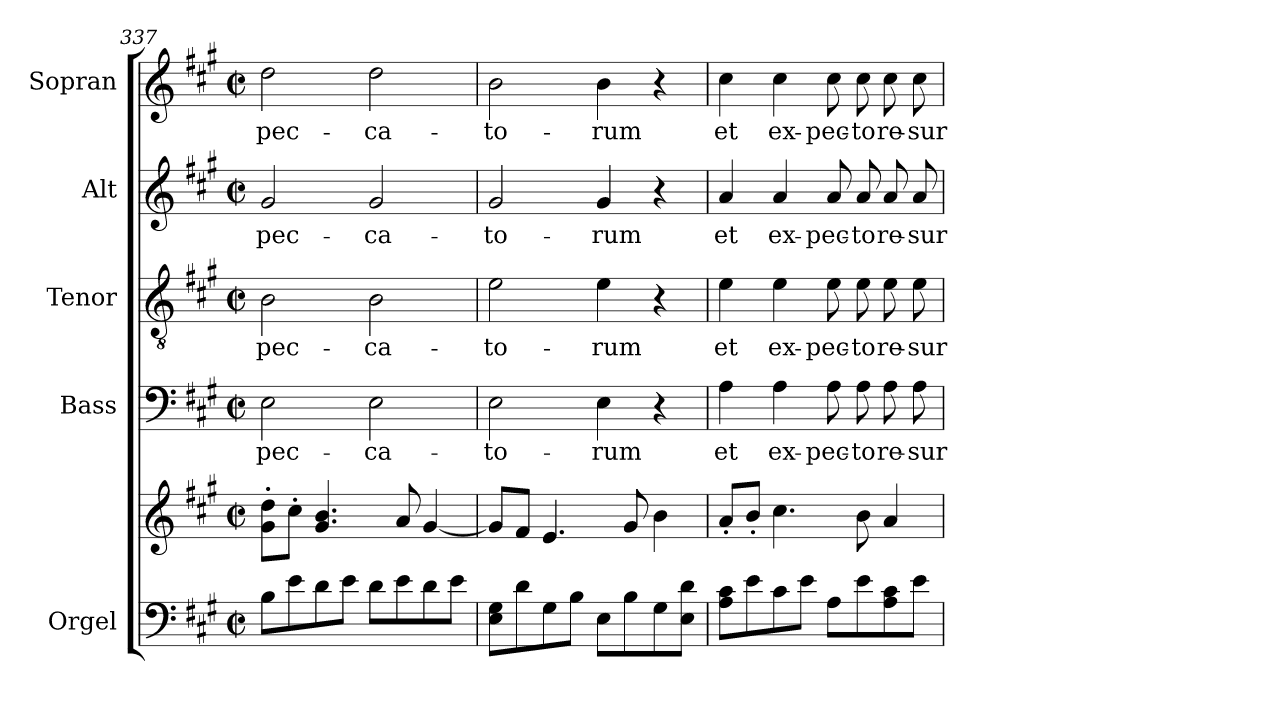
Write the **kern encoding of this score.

**kern	**kern	**kern	**text	**kern	**text	**kern	**text	**kern	**text
*part5	*part5	*part4	*part4	*part3	*part3	*part2	*part2	*part1	*part1
*staff6	*staff5	*staff4	*staff4	*staff3	*staff3	*staff2	*staff2	*staff1	*staff1
*I"Orgel	*	*I"Bass	*	*I"Tenor	*	*I"Alt	*	*I"Sopran	*
*I'Org.	*	*I'B.	*	*I'T.	*	*I'A.	*	*I'S.	*
!!LO:LB:g=z
*clefF4	*clefG2	*clefF4	*	*clefGv2	*	*clefG2	*	*clefG2	*
*k[f#c#g#]	*k[f#c#g#]	*k[f#c#g#]	*	*k[f#c#g#]	*	*k[f#c#g#]	*	*k[f#c#g#]	*
*A:	*A:	*A:	*	*A:	*	*A:	*	*A:	*
*M2/2	*M2/2	*M2/2	*	*M2/2	*	*M2/2	*	*M2/2	*
*met(c|)	*met(c|)	*met(c|)	*	*met(c|)	*	*met(c|)	*	*met(c|)	*
=337	=337	=337	=337	=337	=337	=337	=337	=337	=337
!	!	!	!LO:LY:b	!	!LO:LY:b	!	!LO:LY:b	!	!LO:LY:b
8B\L	8g#\'> 8dd\'>L	2E\	pec-	2B\	pec-	2g#/	pec-	2dd\	pec-
8e\	8cc#'>\J	.	.	.	.	.	.	.	.
8d\	4.g#/ 4.b/	.	.	.	.	.	.	.	.
8e\J	.	.	.	.	.	.	.	.	.
!	!	!	!LO:LY:b	!	!LO:LY:b	!	!LO:LY:b	!	!LO:LY:b
8d\L	.	2E\	-ca-	2B\	-ca-	2g#/	-ca-	2dd\	-ca-
8e\	8a/	.	.	.	.	.	.	.	.
8d\	[4g#/	.	.	.	.	.	.	.	.
8e\J	.	.	.	.	.	.	.	.	.
=338	=338	=338	=338	=338	=338	=338	=338	=338	=338
!	!	!	!LO:LY:b	!	!LO:LY:b	!	!LO:LY:b	!	!LO:LY:b
8E\ 8G#\L	8g#/L]	2E\	-to-	2e\	-to-	2g#/	-to-	2b\	-to-
8d\	8f#/J	.	.	.	.	.	.	.	.
8G#\	4.e/	.	.	.	.	.	.	.	.
8B\J	.	.	.	.	.	.	.	.	.
!	!	!	!LO:LY:b	!	!LO:LY:b	!	!LO:LY:b	!	!LO:LY:b
8E\L	.	4E\	-rum	4e\	-rum	4g#/	-rum	4b\	-rum
8B\	8g#/	.	.	.	.	.	.	.	.
8G#\	4b\	4r	.	4r	.	4r	.	4r	.
8E\ 8d\J	.	.	.	.	.	.	.	.	.
=339	=339	=339	=339	=339	=339	=339	=339	=339	=339
!	!	!	!LO:LY:b	!	!LO:LY:b	!	!LO:LY:b	!	!LO:LY:b
8A\ 8c#\L	8a'</L	4A\	et	4e\	et	4a/	et	4cc#\	et
8e\	8b'</J	.	.	.	.	.	.	.	.
!	!	!	!LO:LY:b	!	!LO:LY:b	!	!LO:LY:b	!	!LO:LY:b
8c#\	4.cc#\	4A\	ex-	4e\	ex-	4a/	ex-	4cc#\	ex-
8e\J	.	.	.	.	.	.	.	.	.
!	!	!	!LO:LY:b	!	!LO:LY:b	!	!LO:LY:b	!	!LO:LY:b
8A\L	.	8A\	-pec-	8e\	-pec-	8a/	-pec-	8cc#\	-pec-
!	!	!	!LO:LY:b	!	!LO:LY:b	!	!LO:LY:b	!	!LO:LY:b
8e\	8b\	8A\	-to	8e\	-to	8a/	-to	8cc#\	-to
!	!	!	!LO:LY:b	!	!LO:LY:b	!	!LO:LY:b	!	!LO:LY:b
8A\ 8c#\	4a/	8A\	re-	8e\	re-	8a/	re-	8cc#\	re-
!	!	!	!LO:LY:b	!	!LO:LY:b	!	!LO:LY:b	!	!LO:LY:b
8e\J	.	8A\	-sur-	8e\	-sur-	8a/	-sur-	8cc#\	-sur-
=	=	=	=	=	=	=	=	=	=
*-	*-	*-	*-	*-	*-	*-	*-	*-	*-
